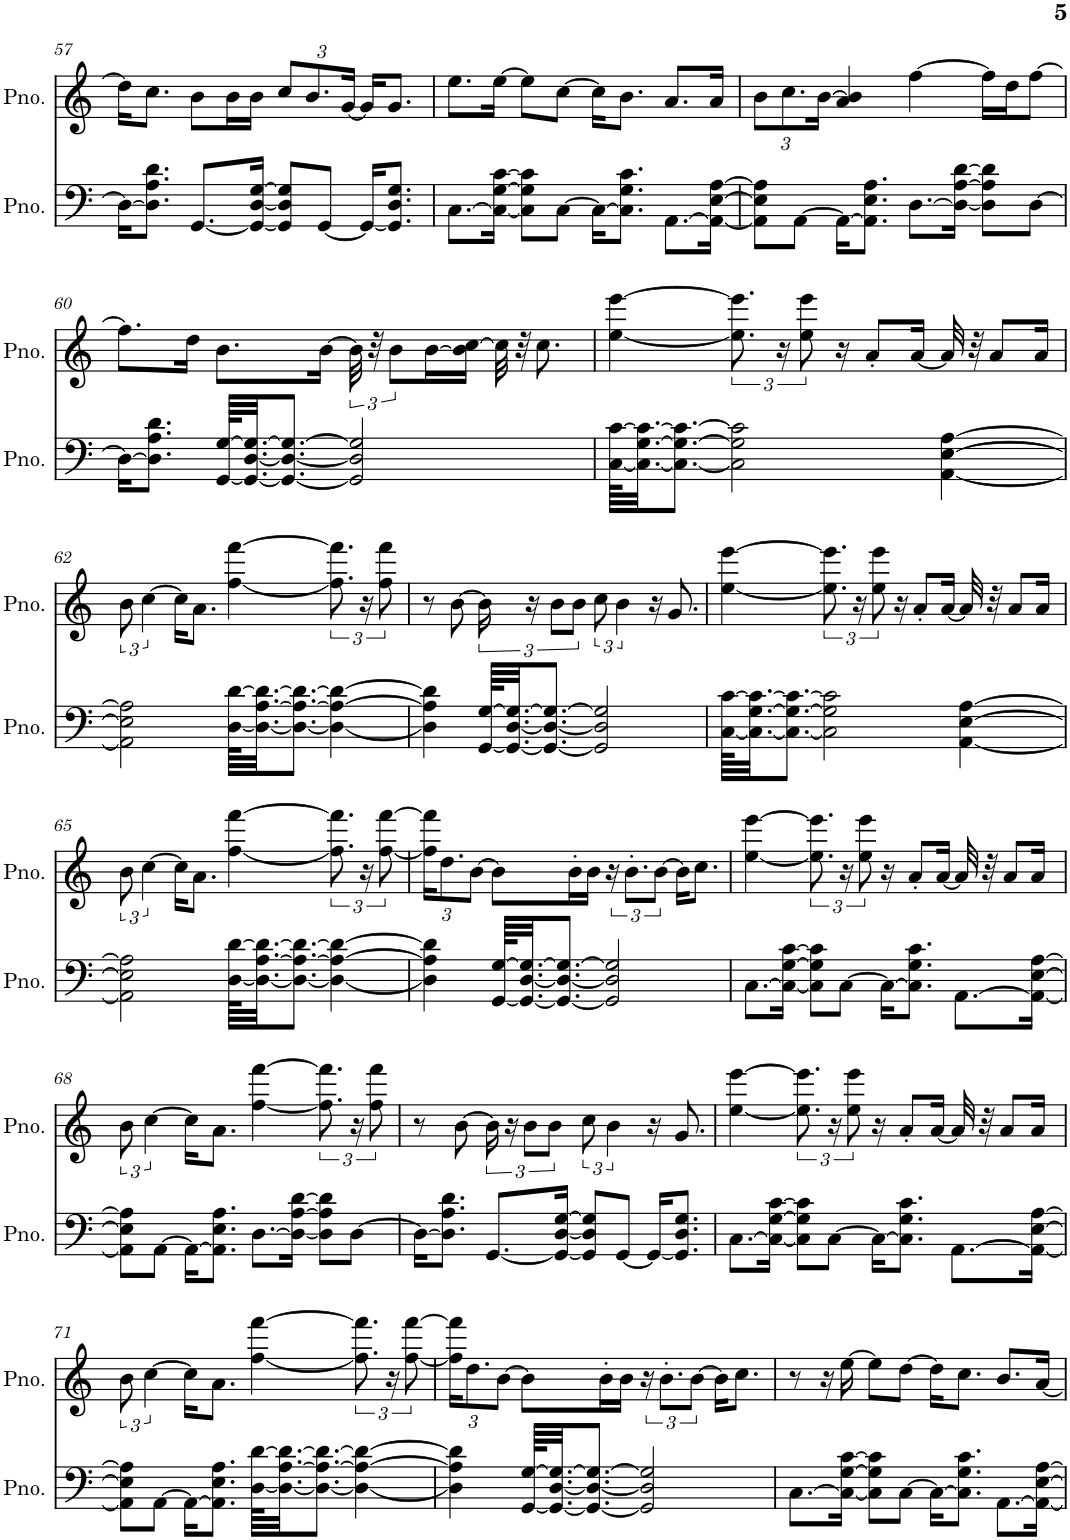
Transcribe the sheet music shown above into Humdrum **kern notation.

**kern	**kern
*part2	*part1
*staff2	*staff1
*I"Piano	*I"Piano
*I'Pno.	*I'Pno.
!!LO:PB:g=z
*clefF4	*clefG2
*k[]	*k[]
*M4/4	*M4/4
=57	=57
16D\KL_	16dd\KL]
8.D\] 8.A\ 8.d\J	8.cc\J
[8.GG/L	8b\L
.	16b\L
16GG/_ [16D/ [16G/Jk	16b\JJ
*	*Xbrackettup
8GG/] 8D/] 8G/]L	12cc/L
.	12.b/
[8GG/J	.
.	[24g/Jk
16GG/KL_	16g/KL]
8.GG/] 8.D/ 8.G/J	8.g/J
=58	=58
[8.C\L	8.ee\L
16C\_ [16G\ [16c\Jk	[16ee\Jk
8C\] 8G\] 8c\]L	8ee\L]
[8C\J	[8cc\J
16C\KL_	16cc\KL]
8.C\] 8.G\ 8.c\J	8.b\J
[8.AA\L	8.a/L
16AA\_ [16E\ [16A\Jk	16a/Jk
=59	=59
8AA\] 8E\] 8A\]L	12b\L
.	12.cc\
[8AA\J	.
.	[24b\Jk
16AA\KL_	4a/ 4b/]
8.AA\] 8.E\ 8.A\J	.
[8.D\L	[4ff\
16D\_ [16A\ [16d\Jk	.
8D\] 8A\] 8d\]L	16ff\LL]
.	16dd\J
[8D\J	[8ff\J
!!LO:LB:g=z
=60	=60
16D\KL_	8.ff\L]
8.D\] 8.A\ 8.d\J	.
.	16dd\Jk
[64GG/ [64G/KLLL	8.b\L
32.GG/_ [32.D/ 32.G/_JJ	.
8.GG/_ 8.D/_ 8.G/_J	.
.	[16b\Jk
*	*brackettup
2GG/] 2D/] 2G/]	48b\]
.	48r
.	12b\L
.	[16b\L
.	16b\] [16cc\JJ
.	32cc\]
.	32r
.	8.cc\
=61	=61
[64C\ [64c\KLLL	[4ee\ [4eee\
32.C\_ [32.G\ 32.c\_JJ	.
8.C\_ 8.G\_ 8.c\_J	.
2C\] 2G\] 2c\]	12.ee\] 12.eee\]
.	24r
.	12ee\ 12eee\
.	16r
.	8a'/L
.	[16a/Jk
[4AA\ [4E\ [4A\	32a/]
.	32r
.	8a/L
.	16a/Jk
!!LO:LB:g=z
=62	=62
2AA\] 2E\] 2A\]	12b\
.	[6cc\
.	16cc\KL]
.	8.a\J
[64D\ [64d\KLLL	[4ff\ [4fff\
32.D\_ [32.A\ 32.d\_JJ	.
8.D\_ 8.A\_ 8.d\_J	.
4D\_ 4A\_ 4d\_	12.ff\] 12.fff\]
.	24r
.	12ff\ 12fff\
=63	=63
4D\] 4A\] 4d\]	8r
.	[8b\
[64GG/ [64G/KLLL	24b\]
32.GG/_ [32.D/ 32.G/_JJ	.
.	24r
8.GG/_ 8.D/_ 8.G/_J	.
.	12b\L
.	12b\J
2GG/] 2D/] 2G/]	12cc\
.	6b\
.	16r
.	8.g/
=64	=64
[64C\ [64c\KLLL	[4ee\ [4eee\
32.C\_ [32.G\ 32.c\_JJ	.
8.C\_ 8.G\_ 8.c\_J	.
2C\] 2G\] 2c\]	12.ee\] 12.eee\]
.	24r
.	12ee\ 12eee\
.	16r
.	8a'/L
.	[16a/Jk
[4AA\ [4E\ [4A\	32a/]
.	32r
.	8a/L
.	16a/Jk
!!LO:LB:g=z
=65	=65
2AA\] 2E\] 2A\]	12b\
.	[6cc\
.	16cc\KL]
.	8.a\J
[64D\ [64d\KLLL	[4ff\ [4fff\
32.D\_ [32.A\ 32.d\_JJ	.
8.D\_ 8.A\_ 8.d\_J	.
4D\_ 4A\_ 4d\_	12.ff\] 12.fff\]
.	24r
.	[12ff\ [12fff\
=66	=66
*	*Xbrackettup
4D\] 4A\] 4d\]	24ff\] 24fff\]KL
.	12.dd\
.	[12b\J
[64GG/ [64G/KLLL	8b\L]
32.GG/_ [32.D/ 32.G/_JJ	.
8.GG/_ 8.D/_ 8.G/_J	.
.	16b'\L
.	16b\JJ
*	*brackettup
2GG/] 2D/] 2G/]	24r
.	12.b'\L
.	[12b\J
.	16b\KL]
.	8.cc\J
=67	=67
[8.C\L	[4ee\ [4eee\
16C\_ [16G\ [16c\Jk	.
8C\] 8G\] 8c\]L	12.ee\] 12.eee\]
[8C\J	24r
.	12ee\ 12eee\
16C\KL_	16r
8.C\] 8.G\ 8.c\J	8a'/L
.	[16a/Jk
[8.AA\L	32a/]
.	32r
.	8a/L
16AA\_ [16E\ [16A\Jk	16a/Jk
!!LO:LB:g=z
=68	=68
8AA\] 8E\] 8A\]L	12b\
.	[6cc\
[8AA\J	.
16AA\KL_	16cc\KL]
8.AA\] 8.E\ 8.A\J	8.a\J
[8.D\L	[4ff\ [4fff\
16D\_ [16A\ [16d\Jk	.
8D\] 8A\] 8d\]L	12.ff\] 12.fff\]
[8D\J	24r
.	12ff\ 12fff\
=69	=69
16D\KL_	8r
8.D\] 8.A\ 8.d\J	.
.	[8b\
[8.GG/L	24b\]
.	24r
.	12b\L
.	12b\J
16GG/_ [16D/ [16G/Jk	.
8GG/] 8D/] 8G/]L	12cc\
.	6b\
[8GG/J	.
16GG/KL_	16r
8.GG/] 8.D/ 8.G/J	8.g/
=70	=70
[8.C\L	[4ee\ [4eee\
16C\_ [16G\ [16c\Jk	.
8C\] 8G\] 8c\]L	12.ee\] 12.eee\]
[8C\J	24r
.	12ee\ 12eee\
16C\KL_	16r
8.C\] 8.G\ 8.c\J	8a'/L
.	[16a/Jk
[8.AA\L	32a/]
.	32r
.	8a/L
16AA\_ [16E\ [16A\Jk	16a/Jk
!!LO:LB:g=z
=71	=71
8AA\] 8E\] 8A\]L	12b\
.	[6cc\
[8AA\J	.
16AA\KL_	16cc\KL]
8.AA\] 8.E\ 8.A\J	8.a\J
[64D\ [64d\KLLL	[4ff\ [4fff\
32.D\_ [32.A\ 32.d\_JJ	.
8.D\_ 8.A\_ 8.d\_J	.
4D\_ 4A\_ 4d\_	12.ff\] 12.fff\]
.	24r
.	[12ff\ [12fff\
=72	=72
*	*Xbrackettup
4D\] 4A\] 4d\]	24ff\] 24fff\]KL
.	12.dd\
.	[12b\J
[64GG/ [64G/KLLL	8b\L]
32.GG/_ [32.D/ 32.G/_JJ	.
8.GG/_ 8.D/_ 8.G/_J	.
.	16b'\L
.	16b\JJ
*	*brackettup
2GG/] 2D/] 2G/]	24r
.	12.b'\L
.	[12b\J
.	16b\KL]
.	8.cc\J
=73	=73
[8.C\L	8r
.	16r
16C\_ [16G\ [16c\Jk	[16ee\
8C\] 8G\] 8c\]L	8ee\L]
[8C\J	[8dd\J
16C\KL_	16dd\KL]
8.C\] 8.G\ 8.c\J	8.cc\J
[8.AA\L	8.b/L
16AA\_ [16E\ [16A\Jk	[16a/Jk
=	=
*-	*-
